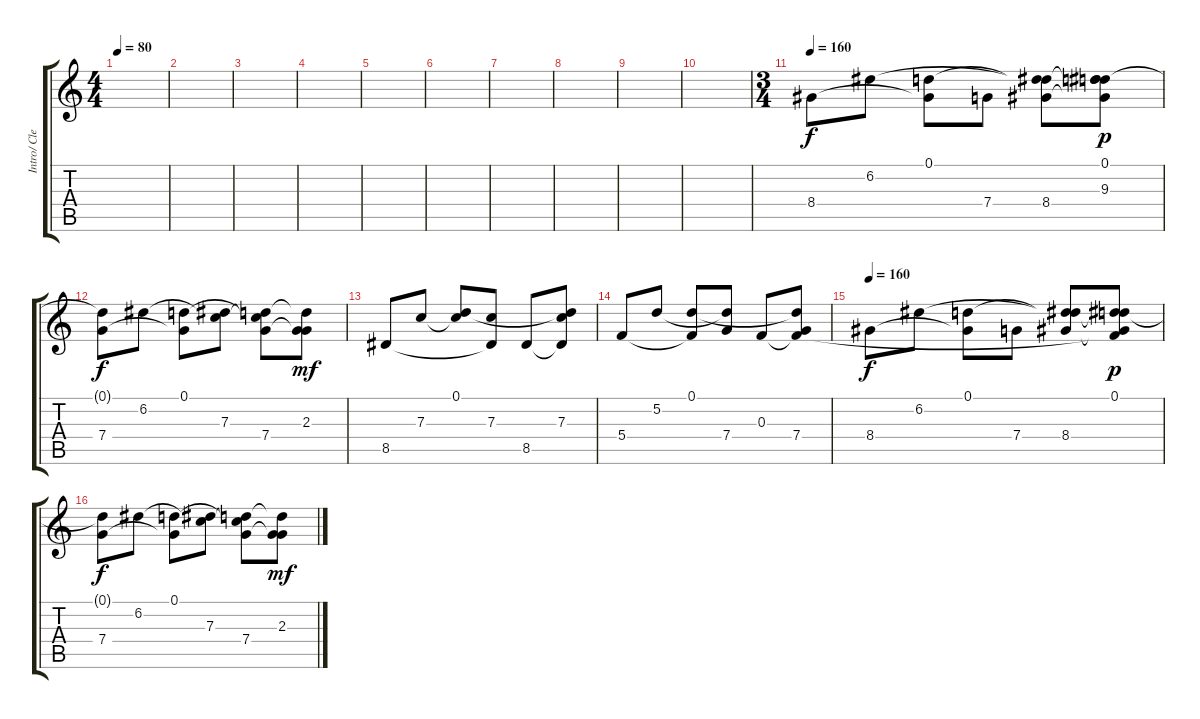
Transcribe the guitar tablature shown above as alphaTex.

\track ("Intro/ Clean Guitar" "Intro/ Cle") {instrument electricguitarjazz}
\staff {score tabs}
\tuning (D4 A3 F3 C3 G2 C2) {hide}
\ts (4 4)
\tempo 80
\clef g2
\ks c
|
|
|
|
|
|
|
|
|
|
\ts (3 4)
\tempo 160
8.4.8{balance 8} 6.2.8 (0.1 8.4{t}).8 7.4.8 (0.1{t} 6.2{t} 8.4).8 (0.1 6.2{t} 9.3 8.4{t}).8{dy p} |
(0.1{t} 7.4).8{dy f} 6.2.8 (0.1 7.4{t}).8 (6.2{t} 7.3).8 (0.1{t} 7.3{t} 7.4).8 (0.1{t} 2.3 7.4{t}).8{dy mf} |
8.5.8 7.3.8 (0.1 7.3{t}).8 (7.3 8.5{t}).8 8.5.8 (0.1{t} 7.3 8.5{t}).8 |
5.4.8 5.2.8 (0.1 5.4{t}).8 (5.2{t} 7.4).8 0.3.8 (0.1{t} 0.3{t} 7.4).8 |
\tempo 160
8.4.8{dy f} 6.2.8 (0.1 8.4{t}).8 7.4.8 (0.1{t} 6.2{t} 8.4).8 (0.1 6.2{t} 0.3{t} 8.4{t}).8{dy p} |
(0.1{t} 7.4).8{dy f} 6.2.8 (0.1 7.4{t}).8 (6.2{t} 7.3).8 (0.1{t} 7.3{t} 7.4).8 (0.1{t} 2.3 7.4{t}).8{dy mf}
